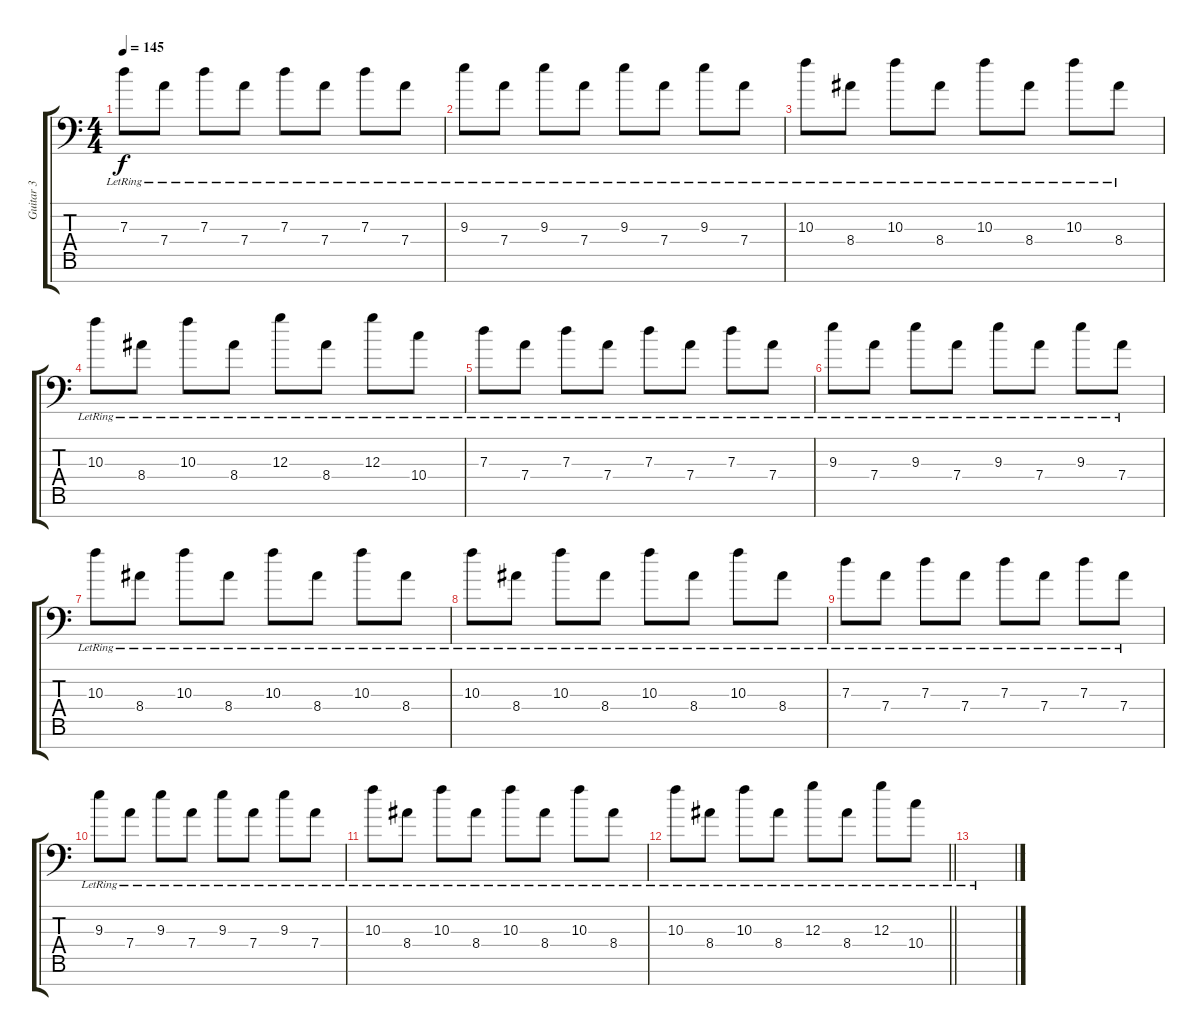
\track ("Guitar 3" "Guitar 3") {instrument distortionguitar}
\staff {score tabs}
\tuning (E4 B3 G3 D3 A2 E2 A1) {hide}
\ts (4 4)
\tempo 145
\clef f4
\ks c
7.3{lr}.8{dy f volume 10 instrument electricguitarclean} 7.4{lr}.8 7.3{lr}.8 7.4{lr}.8 7.3{lr}.8 7.4{lr}.8 7.3{lr}.8 7.4{lr}.8 |
9.3{lr}.8 7.4{lr}.8 9.3{lr}.8 7.4{lr}.8 9.3{lr}.8 7.4{lr}.8 9.3{lr}.8 7.4{lr}.8 |
10.3{lr}.8 8.4{lr}.8 10.3{lr}.8 8.4{lr}.8 10.3{lr}.8 8.4{lr}.8 10.3{lr}.8 8.4{lr}.8 |
10.3{lr}.8 8.4{lr}.8 10.3{lr}.8 8.4{lr}.8 12.3{lr}.8 8.4{lr}.8 12.3{lr}.8 10.4{lr}.8 |
7.3{lr}.8{volume 10 instrument electricguitarclean} 7.4{lr}.8 7.3{lr}.8 7.4{lr}.8 7.3{lr}.8 7.4{lr}.8 7.3{lr}.8 7.4{lr}.8 |
9.3{lr}.8 7.4{lr}.8 9.3{lr}.8 7.4{lr}.8 9.3{lr}.8 7.4{lr}.8 9.3{lr}.8 7.4{lr}.8 |
10.3{lr}.8 8.4{lr}.8 10.3{lr}.8 8.4{lr}.8 10.3{lr}.8 8.4{lr}.8 10.3{lr}.8 8.4{lr}.8 |
10.3{lr}.8 8.4{lr}.8 10.3{lr}.8 8.4{lr}.8 10.3{lr}.8 8.4{lr}.8 10.3{lr}.8 8.4{lr}.8 |
7.3{lr}.8{volume 10 instrument electricguitarclean} 7.4{lr}.8 7.3{lr}.8 7.4{lr}.8 7.3{lr}.8 7.4{lr}.8 7.3{lr}.8 7.4{lr}.8 |
9.3{lr}.8 7.4{lr}.8 9.3{lr}.8 7.4{lr}.8 9.3{lr}.8 7.4{lr}.8 9.3{lr}.8 7.4{lr}.8 |
10.3{lr}.8 8.4{lr}.8 10.3{lr}.8 8.4{lr}.8 10.3{lr}.8 8.4{lr}.8 10.3{lr}.8 8.4{lr}.8 |
\barLineRight lightlight
10.3{lr}.8 8.4{lr}.8 10.3{lr}.8 8.4{lr}.8 12.3{lr}.8 8.4{lr}.8 12.3{lr}.8 10.4{lr}.8 |
\section ("" "")
